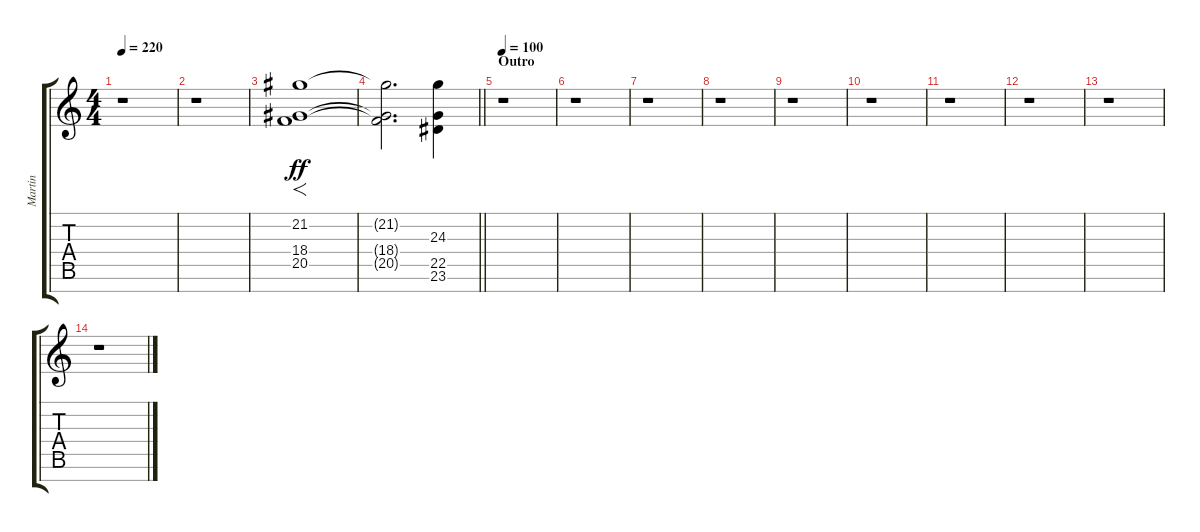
\track ("Martin" "Martin") {instrument stringensemble1}
\staff {score tabs}
\tuning (E4 B3 G3 D3 A2 E2 C2) {hide}
\ts (4 4)
\tempo 220
\clef g2
\ks c
r.1{dy ff} |
r.1 |
(21.2 18.4 20.5).1{f} |
\barLineRight lightlight
(21.2{t} 18.4{t} 20.5{t}).2{d} (24.3 22.5 23.6).4 |
\section ("" "Outro")
\tempo 100
r.1 |
r.1 |
r.1 |
r.1 |
r.1 |
r.1 |
r.1 |
r.1 |
r.1 |
r.1
